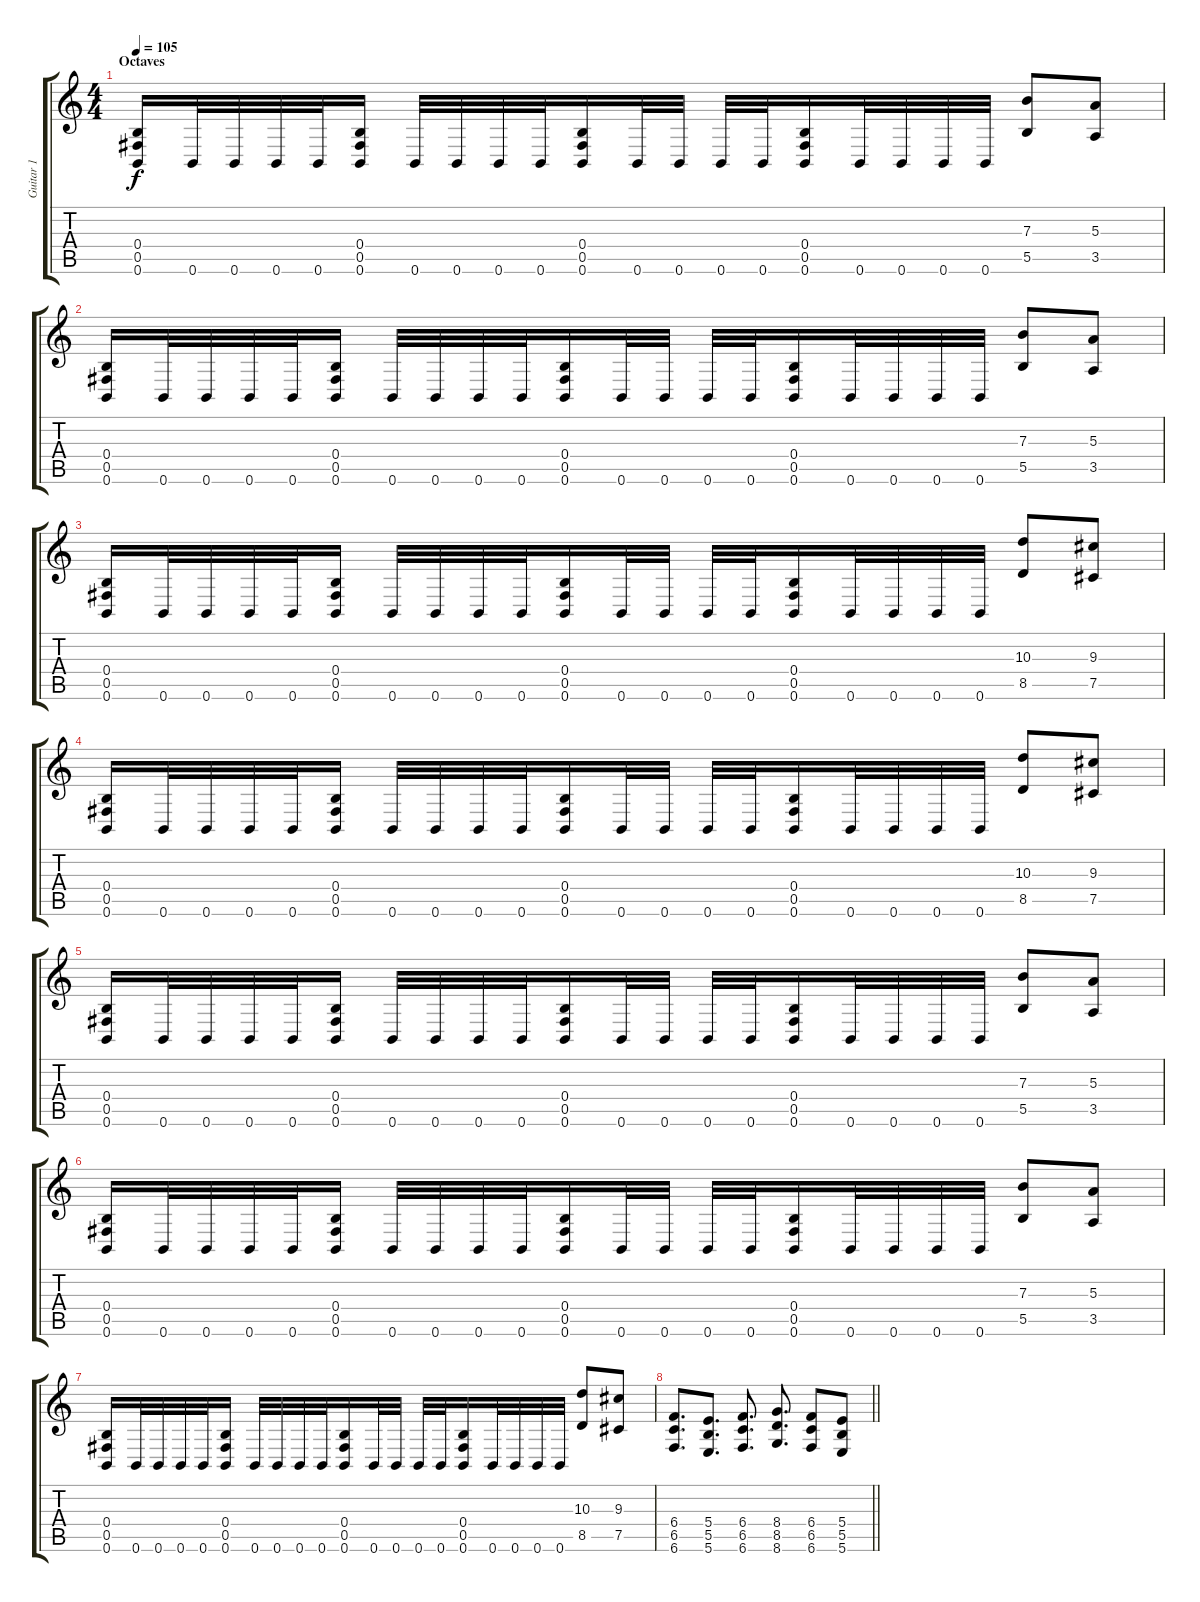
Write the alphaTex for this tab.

\track ("Guitar 1" "Guitar 1") {instrument overdrivenguitar}
\staff {score tabs}
\tuning (Db4 Ab3 E3 B2 Gb2 B1) {hide}
\ts (4 4)
\section ("" "Octaves")
\tempo 105
\clef g2
\ks c
(0.4 0.5 0.6).16{dy f} 0.6.32 0.6.32 0.6.32 0.6.32 (0.4 0.5 0.6).16 0.6.32 0.6.32 0.6.32 0.6.32 (0.4 0.5 0.6).16 0.6.32 0.6.32 0.6.32 0.6.32 (0.4 0.5 0.6).16 0.6.32 0.6.32 0.6.32 0.6.32 (7.3 5.5).8 (5.3 3.5).8 |
(0.4 0.5 0.6).16 0.6.32 0.6.32 0.6.32 0.6.32 (0.4 0.5 0.6).16 0.6.32 0.6.32 0.6.32 0.6.32 (0.4 0.5 0.6).16 0.6.32 0.6.32 0.6.32 0.6.32 (0.4 0.5 0.6).16 0.6.32 0.6.32 0.6.32 0.6.32 (7.3 5.5).8 (5.3 3.5).8 |
(0.4 0.5 0.6).16 0.6.32 0.6.32 0.6.32 0.6.32 (0.4 0.5 0.6).16 0.6.32 0.6.32 0.6.32 0.6.32 (0.4 0.5 0.6).16 0.6.32 0.6.32 0.6.32 0.6.32 (0.4 0.5 0.6).16 0.6.32 0.6.32 0.6.32 0.6.32 (10.3 8.5).8 (9.3 7.5).8 |
(0.4 0.5 0.6).16 0.6.32 0.6.32 0.6.32 0.6.32 (0.4 0.5 0.6).16 0.6.32 0.6.32 0.6.32 0.6.32 (0.4 0.5 0.6).16 0.6.32 0.6.32 0.6.32 0.6.32 (0.4 0.5 0.6).16 0.6.32 0.6.32 0.6.32 0.6.32 (10.3 8.5).8 (9.3 7.5).8 |
(0.4 0.5 0.6).16 0.6.32 0.6.32 0.6.32 0.6.32 (0.4 0.5 0.6).16 0.6.32 0.6.32 0.6.32 0.6.32 (0.4 0.5 0.6).16 0.6.32 0.6.32 0.6.32 0.6.32 (0.4 0.5 0.6).16 0.6.32 0.6.32 0.6.32 0.6.32 (7.3 5.5).8 (5.3 3.5).8 |
(0.4 0.5 0.6).16 0.6.32 0.6.32 0.6.32 0.6.32 (0.4 0.5 0.6).16 0.6.32 0.6.32 0.6.32 0.6.32 (0.4 0.5 0.6).16 0.6.32 0.6.32 0.6.32 0.6.32 (0.4 0.5 0.6).16 0.6.32 0.6.32 0.6.32 0.6.32 (7.3 5.5).8 (5.3 3.5).8 |
(0.4 0.5 0.6).16 0.6.32 0.6.32 0.6.32 0.6.32 (0.4 0.5 0.6).16 0.6.32 0.6.32 0.6.32 0.6.32 (0.4 0.5 0.6).16 0.6.32 0.6.32 0.6.32 0.6.32 (0.4 0.5 0.6).16 0.6.32 0.6.32 0.6.32 0.6.32 (10.3 8.5).8 (9.3 7.5).8 |
\barLineRight lightlight
(6.4 6.5 6.6).8{d} (5.4 5.5 5.6).8{d} (6.4 6.5 6.6).8{d} (8.4 8.5 8.6).8{d} (6.4 6.5 6.6).8 (5.4 5.5 5.6).8
